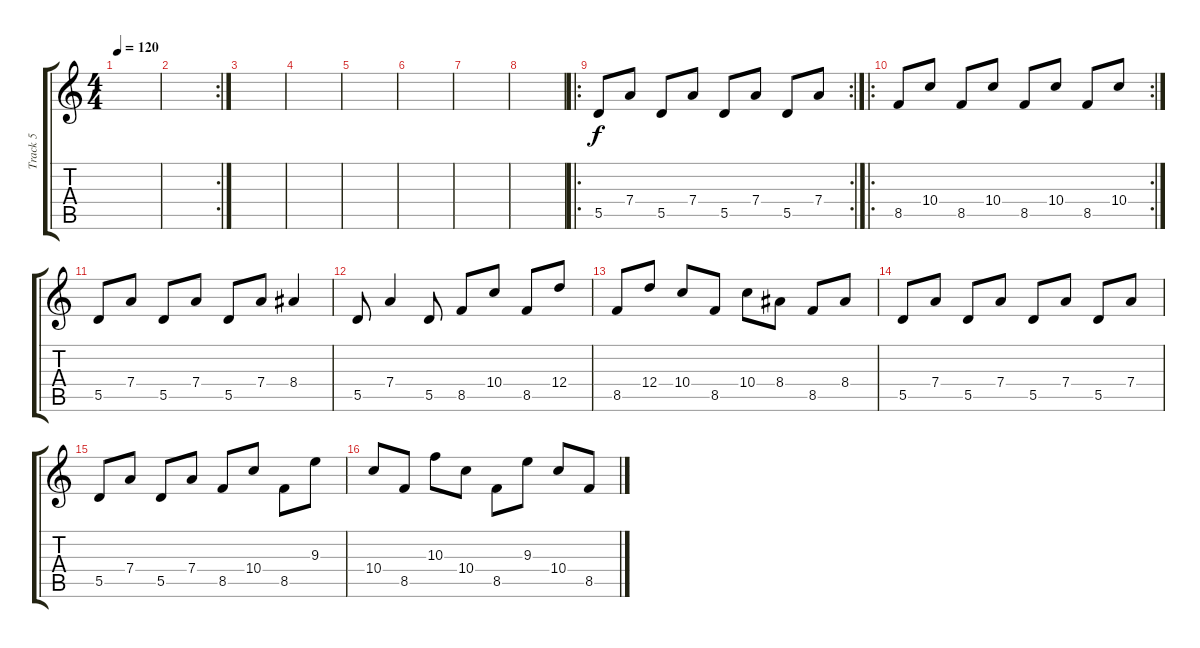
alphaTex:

\track ("Track 5" "Track 5") {instrument electricguitarmuted}
\staff {score tabs}
\tuning (E4 B3 G3 D3 A2 E2) {hide}
\ts (4 4)
\tempo 120
\clef g2
\ks c
|
\rc 2
|
|
|
|
|
|
|
\ro
\rc 2
5.5.8 7.4.8 5.5.8 7.4.8 5.5.8 7.4.8 5.5.8 7.4.8 |
\ro
\rc 2
8.5.8 10.4.8 8.5.8 10.4.8 8.5.8 10.4.8 8.5.8 10.4.8 |
5.5.8 7.4.8 5.5.8 7.4.8 5.5.8 7.4.8 8.4.4 |
5.5.8 7.4.4 5.5.8 8.5.8 10.4.8 8.5.8 12.4.8 |
8.5.8 12.4.8 10.4.8 8.5.8 10.4.8 8.4.8 8.5.8 8.4.8 |
5.5.8 7.4.8 5.5.8 7.4.8 5.5.8 7.4.8 5.5.8 7.4.8 |
5.5.8 7.4.8 5.5.8 7.4.8 8.5.8 10.4.8 8.5.8 9.3.8 |
10.4.8 8.5.8 10.3.8 10.4.8 8.5.8 9.3.8 10.4.8 8.5.8
